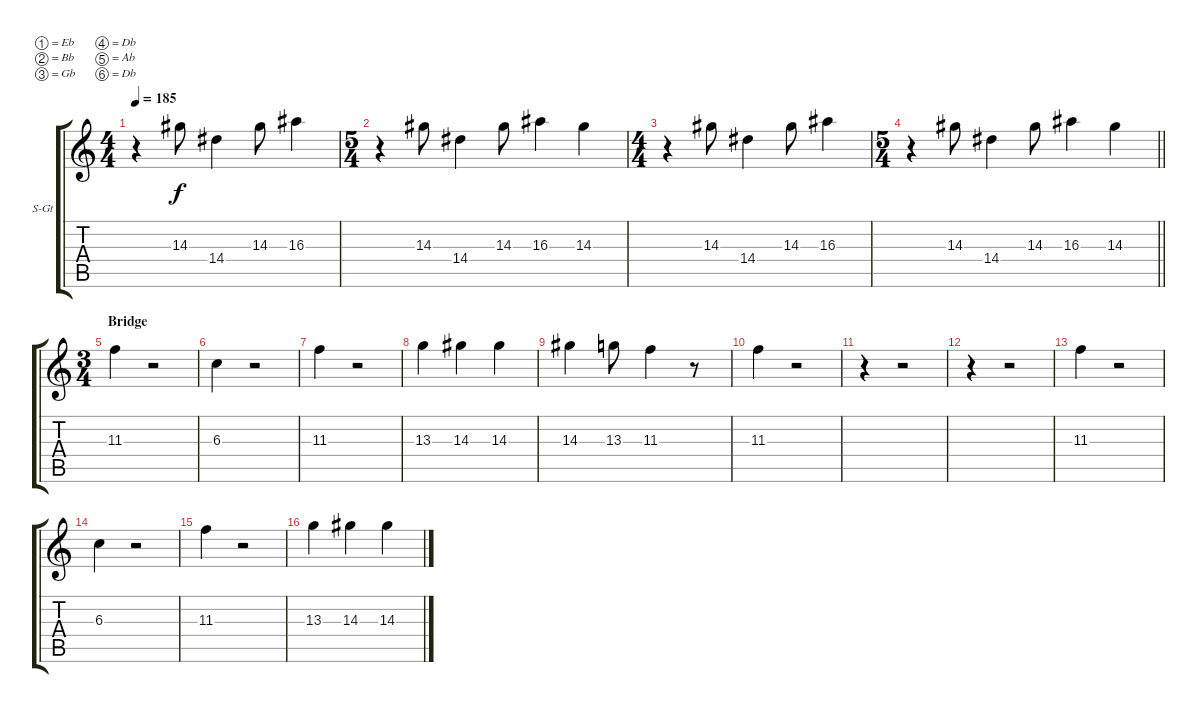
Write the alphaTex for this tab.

\bracketExtendMode groupsimilarinstruments
\firstSystemTrackNameOrientation horizontal
\otherSystemsTrackNameOrientation horizontal
\track ("Vocals" "S-Gt") {instrument altosax}
\staff {score tabs}
\tuning (Eb4 Bb3 Gb3 Db3 Ab2 Db2)
\displaytranspose 12
\ts (4 4)
\beaming (8 2 2 2 2)
\tempo 185
\clef g2
\ks c
r.4{dy f} 14.3.8 14.4.4 14.3.8 16.3.4 |
\ts (5 4)
\beaming (8 2 2 2 4)
r.4 14.3.8 14.4.4 14.3.8 16.3.4 14.3.4 |
\ts (4 4)
\beaming (8 2 2 2 2)
r.4 14.3.8 14.4.4 14.3.8 16.3.4 |
\ts (5 4)
\beaming (8 2 2 2 4)
\barLineRight lightlight
r.4 14.3.8 14.4.4 14.3.8 16.3.4 14.3.4 |
\ts (3 4)
\beaming (8 2 2 2)
\section ("" "Bridge")
11.3.4 r.2 |
6.3.4 r.2 |
11.3.4 r.2 |
13.3.4 14.3.4 14.3.4 |
14.3.4 13.3.8 11.3.4 r.8 |
11.3.4 r.2 |
r.4 r.2 |
r.4 r.2 |
11.3.4 r.2 |
6.3.4 r.2 |
11.3.4 r.2 |
13.3.4 14.3.4 14.3.4
